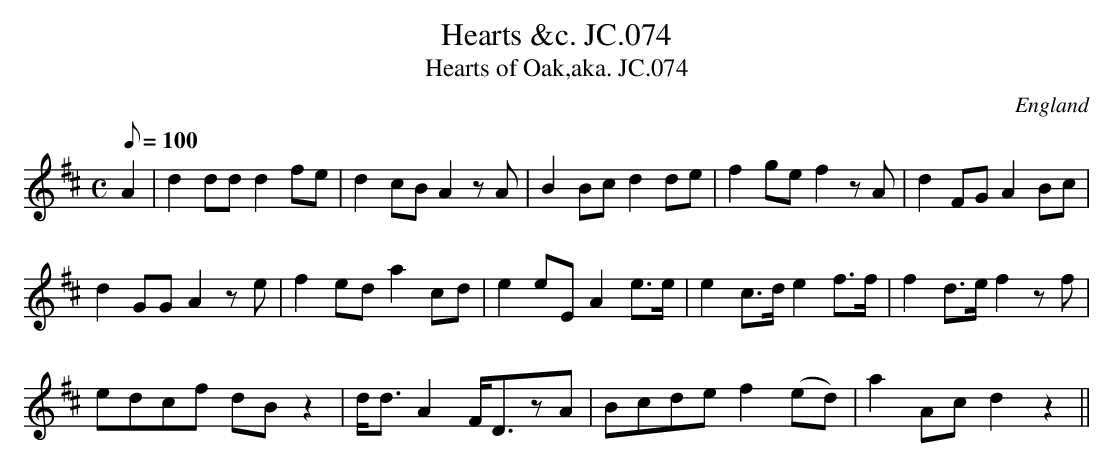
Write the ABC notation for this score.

X:1
T:Hearts &c. JC.074
T:Hearts of Oak,aka. JC.074
M:C
L:1/8
Q:100
O:England
K:D
A2|d2ddd2fe|d2cBA2zA|B2Bcd2de|f2gef2zA|d2FGA2Bc|!
d2GGA2ze|f2eda2cd|e2eEA2e>e|e2c>de2f>f|f2d>ef2zf|!
edcf dBz2|d<dA2F<DzA|Bcdef2(ed)|a2Acd2z2||
